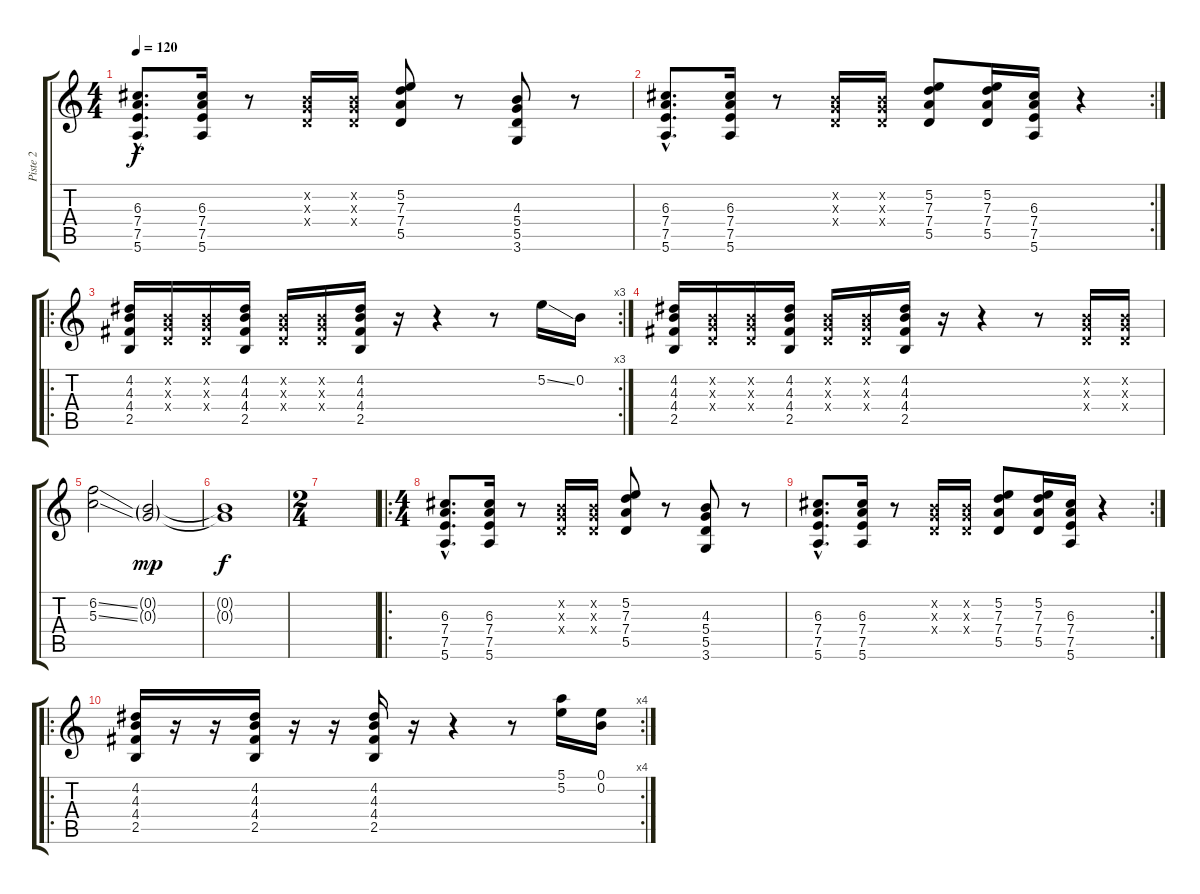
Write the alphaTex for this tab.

\track ("Piste 2" "Piste 2") {instrument acousticguitarnylon}
\staff {score tabs}
\tuning (E4 B3 G3 D3 A2 E2) {hide}
\ts (4 4)
\tempo 120
\clef g2
\ks c
(6.3{hac} 7.4{hac} 7.5{hac} 5.6{hac}).8{d dy f instrument acousticguitarnylon} (6.3 7.4 7.5 5.6).16 r.8 (0.2{x} 0.3{x} 0.4{x}).16 (0.2{x} 0.3{x} 0.4{x}).16 (5.2 7.3 7.4 5.5).8 r.8 (4.3 5.4 5.5 3.6).8 r.8 |
\rc 2
(6.3{hac} 7.4{hac} 7.5{hac} 5.6{hac}).8{d} (6.3 7.4 7.5 5.6).16 r.8 (0.2{x} 0.3{x} 0.4{x}).16 (0.2{x} 0.3{x} 0.4{x}).16 (5.2 7.3 7.4 5.5).8 (5.2 7.3 7.4 5.5).16 (6.3 7.4 7.5 5.6).16 r.4 |
\ro
\rc 3
(4.2 4.3 4.4 2.5).16 (0.2{x} 0.3{x} 0.4{x}).16 (0.2{x} 0.3{x} 0.4{x}).16 (4.2 4.3 4.4 2.5).16 (0.2{x} 0.3{x} 0.4{x}).16 (0.2{x} 0.3{x} 0.4{x}).16 (4.2 4.3 4.4 2.5).16 r.16 r.4 r.8 5.2{ss}.16 0.2.16 |
(4.2 4.3 4.4 2.5).16 (0.2{x} 0.3{x} 0.4{x}).16 (0.2{x} 0.3{x} 0.4{x}).16 (4.2 4.3 4.4 2.5).16 (0.2{x} 0.3{x} 0.4{x}).16 (0.2{x} 0.3{x} 0.4{x}).16 (4.2 4.3 4.4 2.5).16 r.16 r.4 r.8 (0.2{x} 0.3{x} 0.4{x}).16 (0.2{x} 0.3{x} 0.4{x}).16 |
(6.2{ss} 5.3{ss}).2 (0.2{g} 0.3{g}).2{dy mp} |
(0.2{t} 0.3{t}).1{dy f} |
\ts (2 4)
|
\ro
\ts (4 4)
(6.3{hac} 7.4{hac} 7.5{hac} 5.6{hac}).8{d} (6.3 7.4 7.5 5.6).16 r.8 (0.2{x} 0.3{x} 0.4{x}).16 (0.2{x} 0.3{x} 0.4{x}).16 (5.2 7.3 7.4 5.5).8 r.8 (4.3 5.4 5.5 3.6).8 r.8 |
\rc 2
(6.3{hac} 7.4{hac} 7.5{hac} 5.6{hac}).8{d} (6.3 7.4 7.5 5.6).16 r.8 (0.2{x} 0.3{x} 0.4{x}).16 (0.2{x} 0.3{x} 0.4{x}).16 (5.2 7.3 7.4 5.5).8 (5.2 7.3 7.4 5.5).16 (6.3 7.4 7.5 5.6).16 r.4 |
\ro
\rc 4
(4.2 4.3 4.4 2.5).16 r.16 r.16 (4.2 4.3 4.4 2.5).16 r.16 r.16 (4.2 4.3 4.4 2.5).16 r.16 r.4 r.8 (5.1 5.2).16 (0.1 0.2).16
